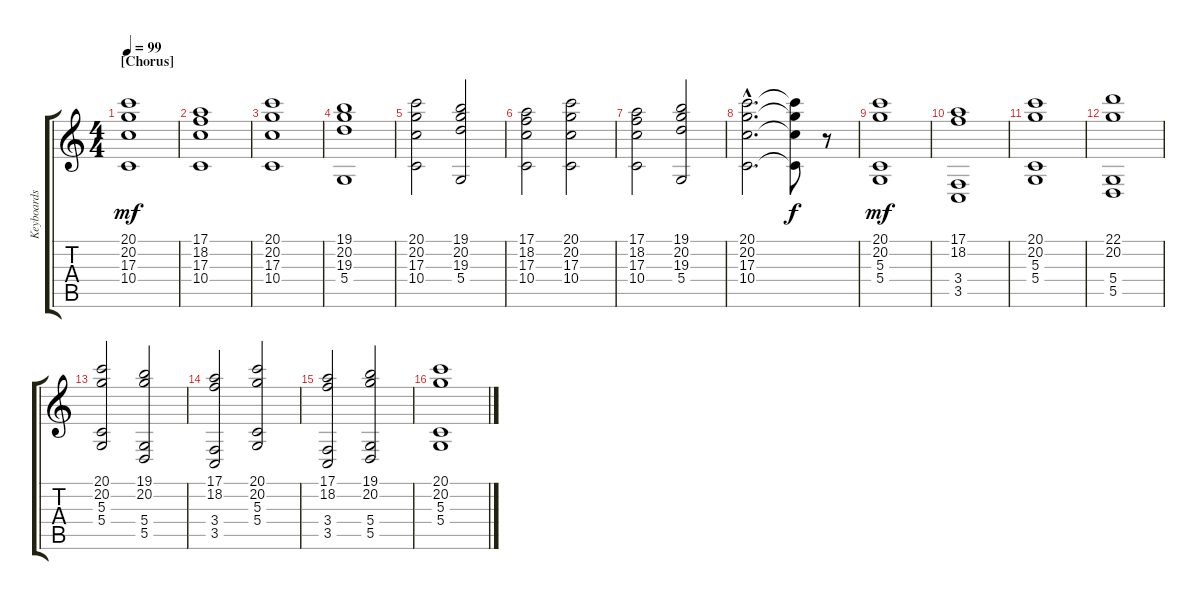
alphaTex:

\track ("Keyboards 1" "Keyboards ") {instrument stringensemble1}
\staff {score tabs}
\tuning (E4 B3 G3 D3 A2 E2) {hide}
\ts (4 4)
\section ("" "[Chorus]")
\tempo 99
\clef g2
\ks c
(20.1 20.2 17.3 10.4).1{dy mf instrument stringensemble1} |
(17.1 18.2 17.3 10.4).1 |
(20.1 20.2 17.3 10.4).1 |
(19.1 20.2 19.3 5.4).1 |
(20.1 20.2 17.3 10.4).2 (19.1 20.2 19.3 5.4).2 |
(17.1 18.2 17.3 10.4).2 (20.1 20.2 17.3 10.4).2 |
(17.1 18.2 17.3 10.4).2 (19.1 20.2 19.3 5.4).2 |
(20.1{hac} 20.2{hac} 17.3{hac} 10.4{hac}).2{d} (20.1{t} 20.2{t} 17.3{t} 10.4{t}).8{dy f} r.8 |
\section ("" "")
(20.1 20.2 5.3 5.4).1{dy mf} |
(17.1 18.2 3.4 3.5).1 |
(20.1 20.2 5.3 5.4).1 |
(22.1 20.2 5.4 5.5).1 |
\section ("" "")
(20.1 20.2 5.3 5.4).2 (19.1 20.2 5.4 5.5).2 |
(17.1 18.2 3.4 3.5).2 (20.1 20.2 5.3 5.4).2 |
(17.1 18.2 3.4 3.5).2 (19.1 20.2 5.4 5.5).2 |
(20.1 20.2 5.3 5.4).1
